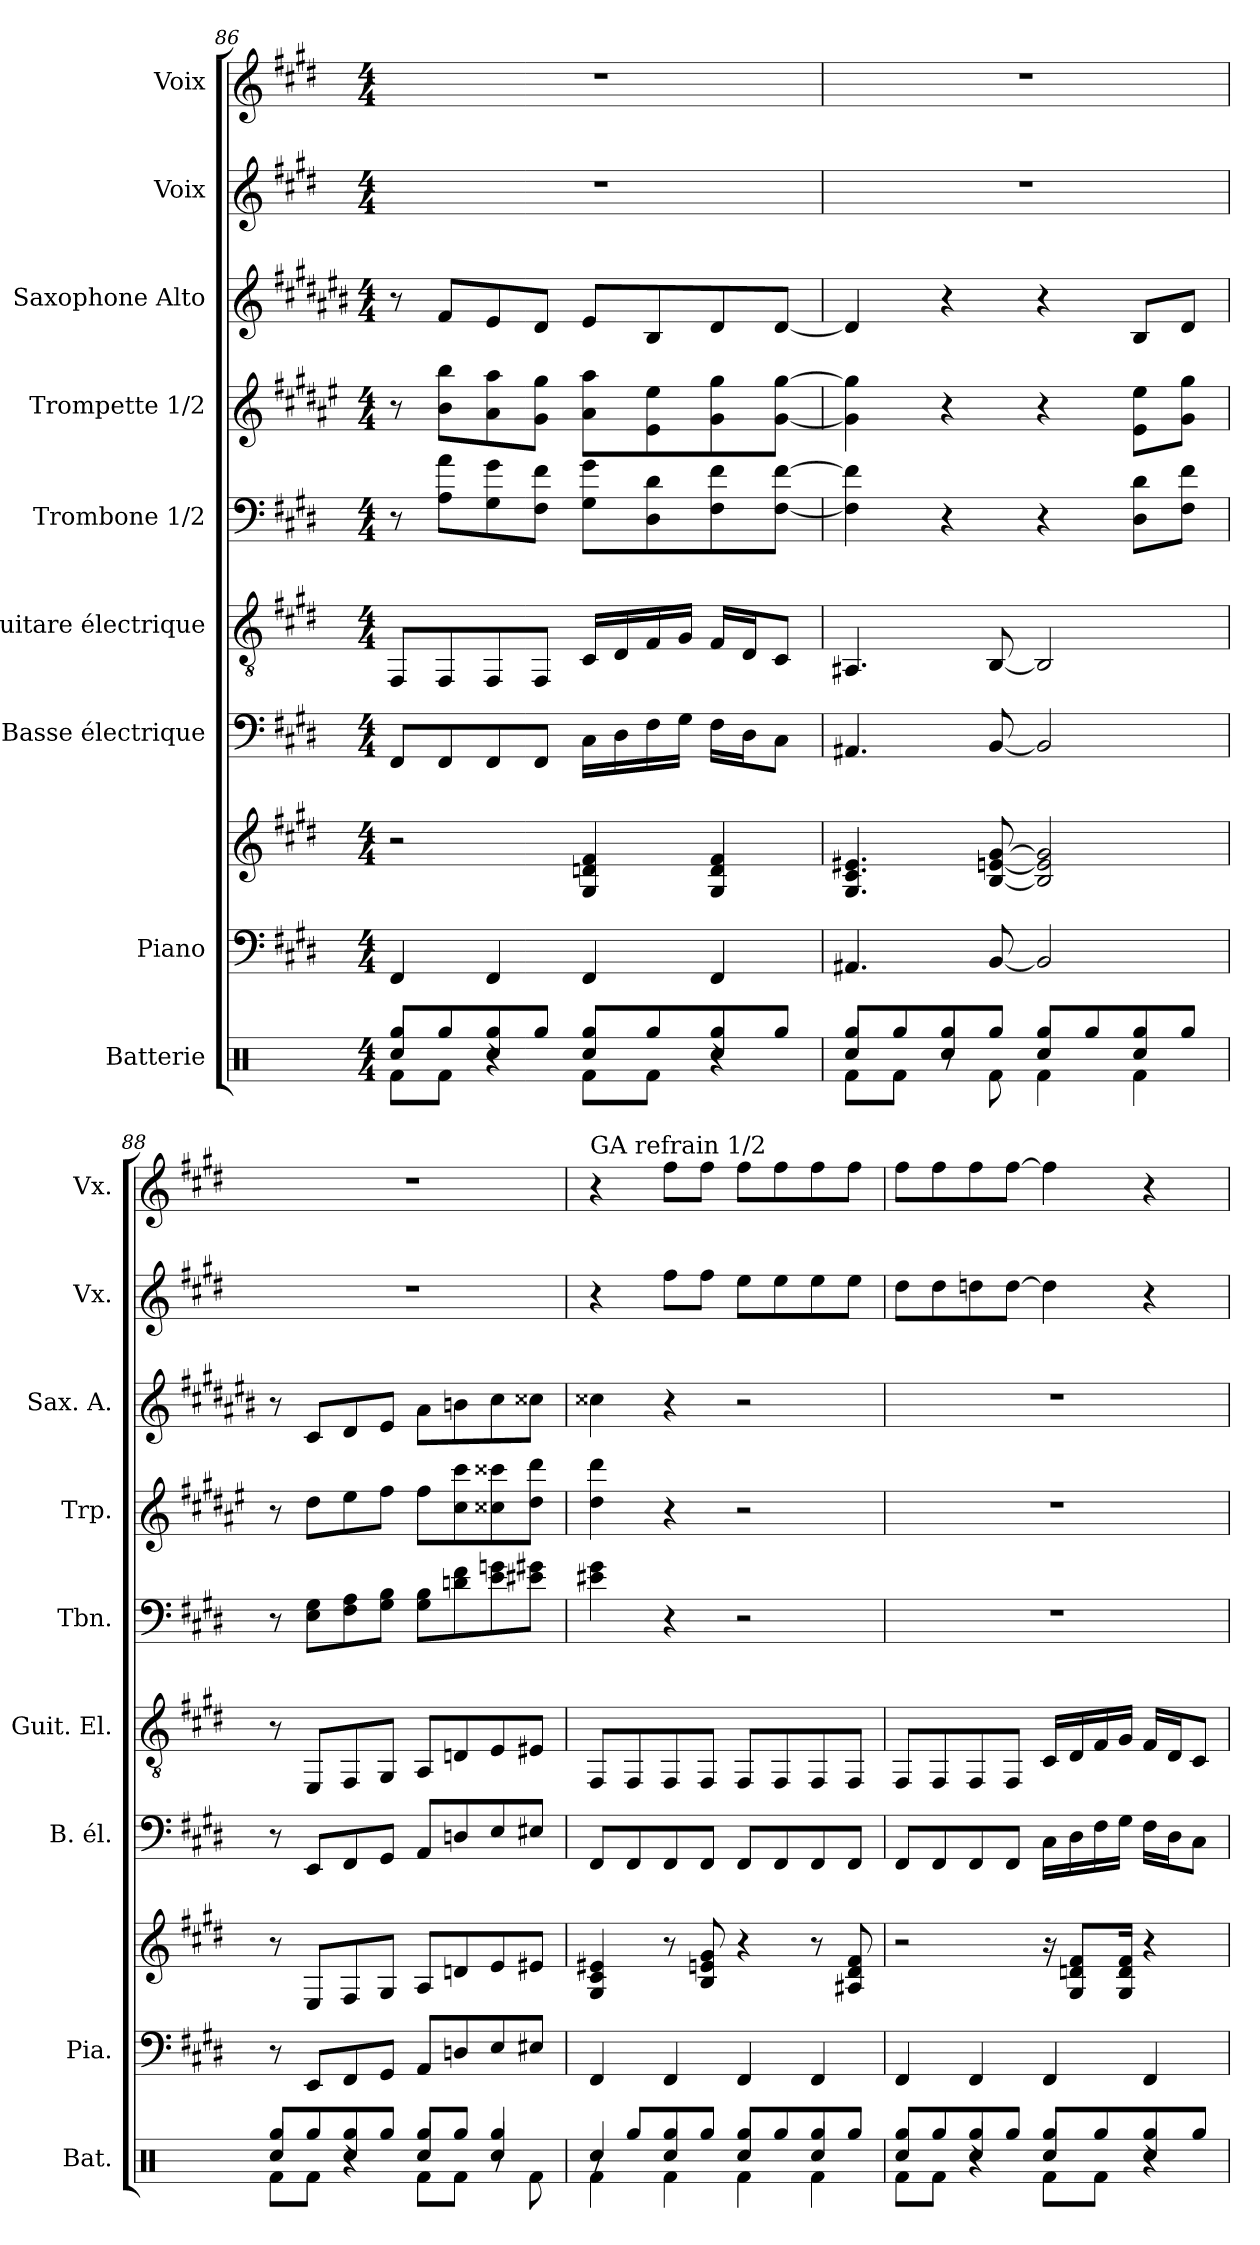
**kern	**kern	**kern	**kern	**kern	**kern	**kern	**kern	**kern	**kern
*part9	*part8	*part8	*part7	*part6	*part5	*part4	*part3	*part2	*part1
*staff10	*staff9	*staff8	*staff7	*staff6	*staff5	*staff4	*staff3	*staff2	*staff1
*I"Batterie	*I"Piano	*	*I"Basse électrique	*I"Guitare électrique	*I"Trombone 1/2	*I"Trompette 1/2	*I"Saxophone Alto	*I"Voix	*I"Voix
*I'Bat.	*I'Pia.	*	*I'B. él.	*I'Guit. El.	*I'Tbn.	*I'Trp.	*I'Sax. A.	*I'Vx.	*I'Vx.
!!LO:PB:g=z
*clefX	*clefF4	*clefG2	*clefF4	*clefGv2	*clefF4	*clefG2	*clefG2	*clefG2	*clefG2
*	*	*	*ITrd7c12	*	*	*ITrd1c2	*ITrd5c9	*	*
*k[]	*k[f#c#g#d#]	*k[f#c#g#d#]	*k[f#c#g#d#]	*k[f#c#g#d#]	*k[f#c#g#d#]	*k[f#c#g#d#]	*k[f#c#g#d#]	*k[f#c#g#d#]	*k[f#c#g#d#]
*M4/4	*M4/4	*M4/4	*M4/4	*M4/4	*M4/4	*M4/4	*M4/4	*M4/4	*M4/4
=86	=86	=86	=86	=86	=86	=86	=86	=86	=86
*^	*	*	*	*	*	*	*	*	*
*	*^	*	*	*	*	*	*	*	*	*
8Rgg/L	8Rf\L	4Rcc/	4FF#/	2r	8FFF#/L	8FF#/L	8r	8r	8r	1r	1r
8Rgg/	8Rf\J	.	.	.	8FFF#/	8FF#/	8A\ 8a\L	8a\ 8aa\L	8A/L	.	.
8Rgg/	4r	4Rcc/	4FF#/	.	8FFF#/	8FF#/	8G#\ 8g#\	8g#\ 8gg#\	8G#/	.	.
8Rgg/J	.	.	.	.	8FFF#/J	8FF#/J	8F#\ 8f#\J	8f#\ 8ff#\J	8F#/J	.	.
8Rgg/L	8Rf\L	4Rcc/	4FF#/	4G#/ 4dn/ 4f#/	16CC#\LL	16C#/LL	8G#\ 8g#\L	8g#\ 8gg#\L	8G#/L	.	.
.	.	.	.	.	16DD#\	16D#/	.	.	.	.	.
8Rgg/	8Rf\J	.	.	.	16FF#\	16F#/	8D#\ 8d#\	8d#\ 8dd#\	8D#/	.	.
.	.	.	.	.	16GG#\JJ	16G#/JJ	.	.	.	.	.
8Rgg/	4r	4Rcc/	4FF#/	4G#/ 4d/ 4f#/	16FF#\LL	16F#/LL	8F#\ 8f#\	8f#\ 8ff#\	8F#/	.	.
.	.	.	.	.	16DD#\J	16D#/J	.	.	.	.	.
8Rgg/J	.	.	.	.	8CC#\J	8C#/J	[8F#\ [8f#\J	[8f#\ [8ff#\J	[8F#/J	.	.
=87	=87	=87	=87	=87	=87	=87	=87	=87	=87	=87	=87
8Rgg/L	8Rf\L	4Rcc/	4.AA#X/	4.G#/ 4.c#/ 4.e#X/	4.AAA#X/	4.AA#X/	4F#\] 4f#\]	4f#\] 4ff#\]	4F#/]	1r	1r
8Rgg/	8Rf\J	.	.	.	.	.	.	.	.	.	.
8Rgg/	8r	4Rcc/	.	.	.	.	4r	4r	4r	.	.
8Rgg/J	8Rf\	.	[8BB/	[8B/ [8en/ [8g#/	[8BBB/	[8BB/	.	.	.	.	.
8Rgg/L	4Rf\	4Rcc/	2BB/]	2B/] 2e/] 2g#/]	2BBB/]	2BB/]	4r	4r	4r	.	.
8Rgg/	.	.	.	.	.	.	.	.	.	.	.
8Rgg/	4Rf\	4Rcc/	.	.	.	.	8D#\ 8d#\L	8d#\ 8dd#\L	8D#/L	.	.
8Rgg/J	.	.	.	.	.	.	8F#\ 8f#\J	8f#\ 8ff#\J	8F#/J	.	.
=88	=88	=88	=88	=88	=88	=88	=88	=88	=88	=88	=88
8Rgg/L	8Rf\L	4Rcc/	8r	8r	8r	8r	8r	8r	8r	1r	1r
8Rgg/	8Rf\J	.	8EE/L	8E/L	8EEE/L	8EE/L	8E\ 8G#\L	8cc#\L	8E/L	.	.
8Rgg/	4r	4Rcc/	8FF#/	8F#/	8FFF#/	8FF#/	8F#\ 8A\	8dd#\	8F#/	.	.
8Rgg/J	.	.	8GG#/J	8G#/J	8GGG#/J	8GG#/J	8G#\ 8B\J	8ee\J	8G#/J	.	.
8Rgg/L	8Rf\L	4Rcc/	8AA/L	8A/L	8AAA/L	8AA/L	8G#\ 8B\L	8ee\L	8c#\L	.	.
8Rgg/J	8Rf\J	.	8Dn/	8dn/	8DDn/	8Dn/	8dn\ 8f#\	8b\ 8bb\	8dn\	.	.
4Rgg/	8r	4Rcc/	8E/	8e/	8EE/	8E/	8e\ 8gn\	8b#X\ 8bb#X\	8e\	.	.
.	8Rf\	.	8E#X/J	8e#X/J	8EE#X/J	8E#X/J	8e#X\ 8g#X\J	8cc#\ 8ccc#\J	8e#X\J	.	.
=89	=89	=89	=89	=89	=89	=89	=89	=89	=89	=89	=89
!	!	!	!	!	!	!	!	!	!	!	!LO:TX:t=GA refrain 1/2
8r	4Rf\	4Rcc/	4FF#/	4G#/ 4c#/ 4e#X/	8FFF#/L	8FF#/L	4e#X\ 4g#\	4cc#\ 4ccc#\	4e#X\	4r	4r
8Rgg/L	.	.	.	.	8FFF#/	8FF#/	.	.	.	.	.
8Rgg/	4Rf\	4Rcc/	4FF#/	8r	8FFF#/	8FF#/	4r	4r	4r	8ff#\L	8ff#\L
8Rgg/J	.	.	.	8B/ 8en/ 8g#/	8FFF#/J	8FF#/J	.	.	.	8ff#\J	8ff#\J
8Rgg/L	4Rf\	4Rcc/	4FF#/	4r	8FFF#/L	8FF#/L	2r	2r	2r	8ee\L	8ff#\L
8Rgg/	.	.	.	.	8FFF#/	8FF#/	.	.	.	8ee\	8ff#\
8Rgg/	4Rf\	4Rcc/	4FF#/	8r	8FFF#/	8FF#/	.	.	.	8ee\	8ff#\
8Rgg/J	.	.	.	8A#X/ 8d#/ 8f#/	8FFF#/J	8FF#/J	.	.	.	8ee\J	8ff#\J
=90	=90	=90	=90	=90	=90	=90	=90	=90	=90	=90	=90
8Rgg/L	8Rf\L	4Rcc/	4FF#/	2r	8FFF#/L	8FF#/L	1r	1r	1r	8dd#\L	8ff#\L
8Rgg/	8Rf\J	.	.	.	8FFF#/	8FF#/	.	.	.	8dd#\	8ff#\
8Rgg/	4r	4Rcc/	4FF#/	.	8FFF#/	8FF#/	.	.	.	8ddn\	8ff#\
8Rgg/J	.	.	.	.	8FFF#/J	8FF#/J	.	.	.	[8dd\J	[8ff#\J
8Rgg/L	8Rf\L	4Rcc/	4FF#/	16r	16CC#\LL	16C#/LL	.	.	.	4dd\]	4ff#\]
.	.	.	.	8G#/ 8dn/ 8f#/L	16DD#\	16D#/	.	.	.	.	.
8Rgg/	8Rf\J	.	.	.	16FF#\	16F#/	.	.	.	.	.
.	.	.	.	16G#/ 16d/ 16f#/Jk	16GG#\JJ	16G#/JJ	.	.	.	.	.
8Rgg/	4r	4Rcc/	4FF#/	4r	16FF#\LL	16F#/LL	.	.	.	4r	4r
.	.	.	.	.	16DD#\J	16D#/J	.	.	.	.	.
8Rgg/J	.	.	.	.	8CC#\J	8C#/J	.	.	.	.	.
*v	*v	*v	*	*	*	*	*	*	*	*	*
=	=	=	=	=	=	=	=	=	=
*-	*-	*-	*-	*-	*-	*-	*-	*-	*-
